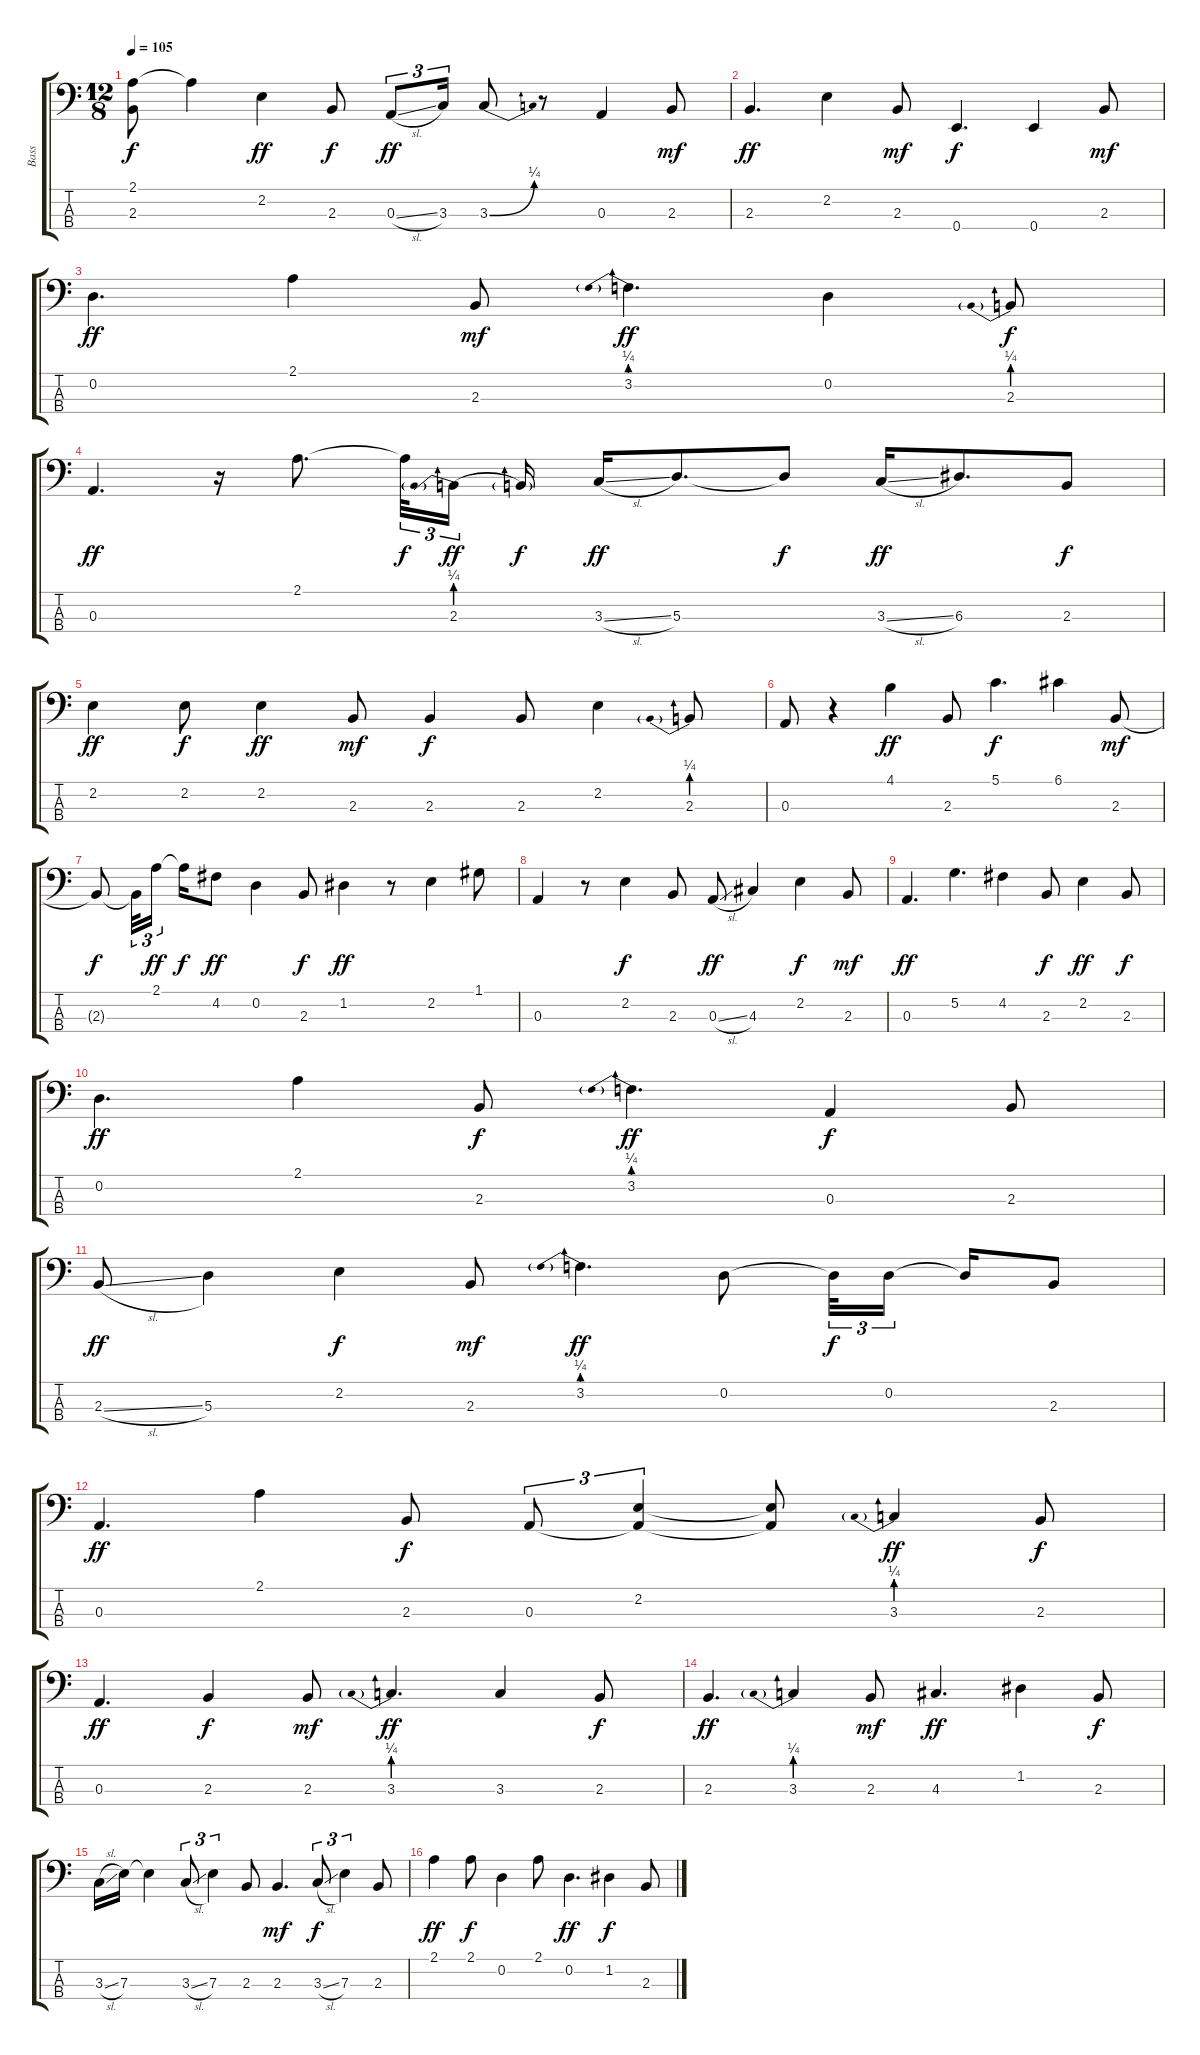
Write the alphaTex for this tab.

\track ("Bass" "Bass") {instrument acousticbass}
\staff {score tabs}
\tuning (G2 D2 A1 E1) {hide}
\ts (12 8)
\tempo 105
\clef f4
\ks c
(2.1 2.3{t}).8{dy f} 2.1{t}.4 2.2.4{dy ff} 2.3.8{dy f} 0.3{sl}.8{tu (3 2) dy ff} 3.3.16{tu (3 2)} 3.3{be (bend 0 0 60 1)}.8 r.8 0.3.4 2.3.8{dy mf} |
2.3.4{d dy ff} 2.2.4 2.3.8{dy mf} 0.4.4{d dy f} 0.4.4 2.3.8{dy mf} |
0.2.4{d dy ff} 2.1.4 2.3.8{dy mf} 3.2{be (prebend 0 1 60 1)}.4{d dy ff} 0.2.4 2.3{be (prebend 0 1 60 1)}.8{dy f} |
0.3.4{d dy ff} r.16 2.1.8{d} 2.1{t}.32{tu (3 2) dy f} 2.3{be (prebend 0 1 60 1)}.16{tu (3 2) dy ff beam splitsecondary} 2.3{t}.16{dy f} 3.3{sl}.16{dy ff} 5.3.8{d} 5.3{t}.8{dy f} 3.3{sl}.16{dy ff} 6.3.8{d} 2.3.8{dy f} |
2.2.4{dy ff} 2.2.8{dy f} 2.2.4{dy ff} 2.3.8{dy mf} 2.3.4{dy f} 2.3.8 2.2.4 2.3{be (prebend 0 1 60 1)}.8 |
0.3.8 r.4 4.1.4{dy ff} 2.3.8 5.1.4{d dy f} 6.1.4 2.3.8{dy mf} |
2.3{t}.8{dy f} 2.3{t}.32{tu (3 2)} 2.1.16{tu (3 2) dy ff beam splitsecondary} 2.1{t}.16{dy f} 4.2.8{dy ff} 0.2.4 2.3.8{dy f} 1.2.4{dy ff} r.8 2.2.4 1.1.8 |
0.3.4 r.8 2.2.4{dy f} 2.3.8 0.3{sl}.8{dy ff} 4.3.4 2.2.4{dy f} 2.3.8{dy mf} |
0.3.4{d dy ff} 5.2.4{d} 4.2.4 2.3.8{dy f} 2.2.4{dy ff} 2.3.8{dy f} |
0.2.4{d dy ff} 2.1.4 2.3.8{dy f} 3.2{be (prebend 0 1 60 1)}.4{d dy ff} 0.3.4{dy f} 2.3.8 |
2.3{sl}.8{dy ff} 5.3.4 2.2.4{dy f} 2.3.8{dy mf} 3.2{be (prebend 0 1 60 1)}.4{d dy ff} 0.2.8 0.2{t}.32{tu (3 2) dy f} 0.2.16{tu (3 2) beam splitsecondary} 0.2{t}.16 2.3.8 |
0.3.4{d dy ff} 2.1.4 2.3.8{dy f} 0.3.8{tu (3 2)} (2.2 0.3{t}).4{tu (3 2)} (2.2{t} 0.3{t}).8 3.3{be (prebend 0 1 60 1)}.4{dy ff} 2.3.8{dy f} |
0.3.4{d dy ff} 2.3.4{dy f} 2.3.8{dy mf} 3.3{be (prebend 0 1 60 1)}.4{d dy ff} 3.3.4 2.3.8{dy f} |
2.3.4{d dy ff} 3.3{be (prebend 0 1 60 1)}.4 2.3.8{dy mf} 4.3.4{d dy ff} 1.2.4 2.3.8{dy f} |
3.3{sl}.16 7.3.16 7.3{t}.4 3.3{sl}.8{tu (3 2)} 7.3.4{tu (3 2)} 2.3.8 2.3.4{d dy mf} 3.3{sl}.8{tu (3 2) dy f} 7.3.4{tu (3 2)} 2.3.8 |
2.1.4{dy ff} 2.1.8{dy f} 0.2.4 2.1.8 0.2.4{d dy ff} 1.2.4{dy f} 2.3.8
